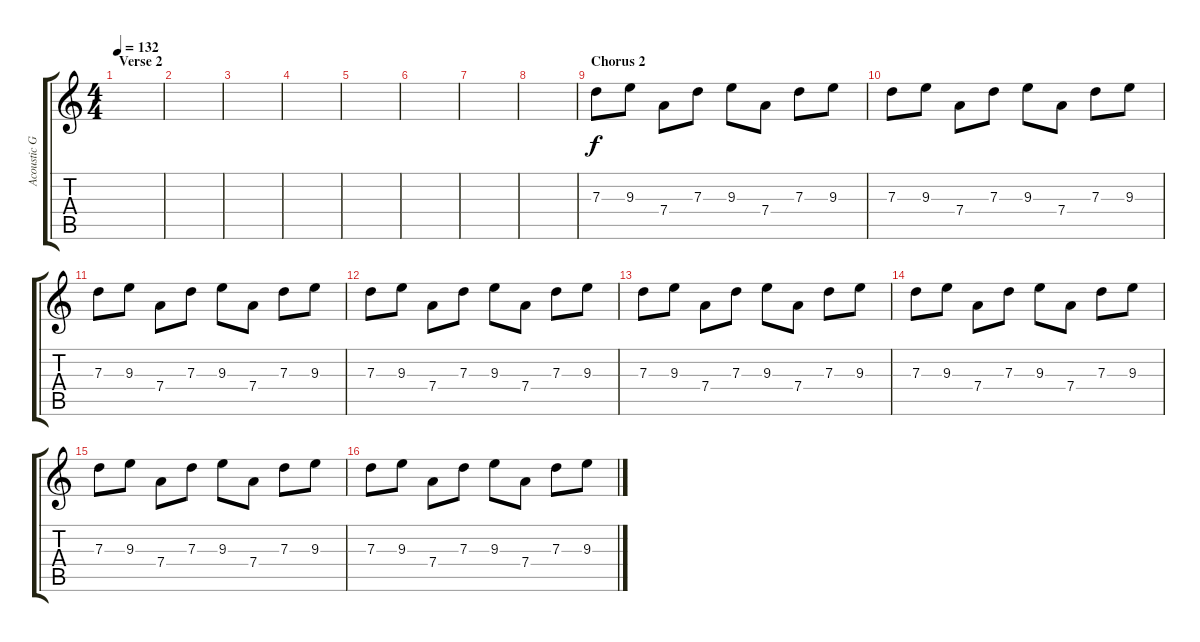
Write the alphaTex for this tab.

\track ("Acoustic Guitar II" "Acoustic G") {instrument acousticguitarsteel}
\staff {score tabs}
\tuning (E4 B3 G3 D3 A2 E2) {hide}
\ts (4 4)
\section ("" "Verse 2")
\tempo 132
\clef g2
\ks c
|
|
|
|
|
|
|
|
\section ("" "Chorus 2")
7.3.8 9.3.8 7.4.8 7.3.8 9.3.8 7.4.8 7.3.8 9.3.8 |
7.3.8 9.3.8 7.4.8 7.3.8 9.3.8 7.4.8 7.3.8 9.3.8 |
7.3.8 9.3.8 7.4.8 7.3.8 9.3.8 7.4.8 7.3.8 9.3.8 |
7.3.8 9.3.8 7.4.8 7.3.8 9.3.8 7.4.8 7.3.8 9.3.8 |
7.3.8 9.3.8 7.4.8 7.3.8 9.3.8 7.4.8 7.3.8 9.3.8 |
7.3.8 9.3.8 7.4.8 7.3.8 9.3.8 7.4.8 7.3.8 9.3.8 |
7.3.8 9.3.8 7.4.8 7.3.8 9.3.8 7.4.8 7.3.8 9.3.8 |
7.3.8 9.3.8 7.4.8 7.3.8 9.3.8 7.4.8 7.3.8 9.3.8
